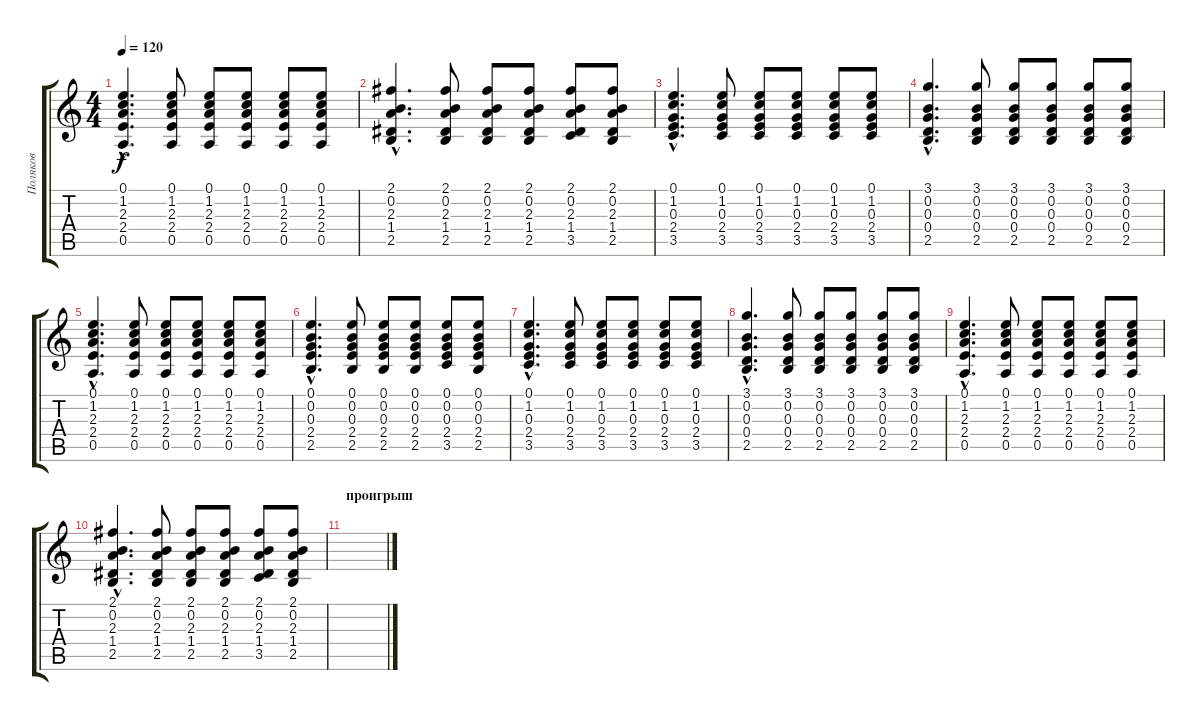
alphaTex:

\track ("Поляков" "Поляков") {instrument acousticguitarnylon}
\staff {score tabs}
\tuning (E4 B3 G3 D3 A2 E2) {hide}
\ts (4 4)
\tempo 120
\clef g2
\ks c
(0.1{hac} 1.2{hac} 2.3{hac} 2.4{hac} 0.5{hac}).4{d dy f} (0.1 1.2 2.3 2.4 0.5).8 (0.1 1.2 2.3 2.4 0.5).8 (0.1 1.2 2.3 2.4 0.5).8 (0.1 1.2 2.3 2.4 0.5).8 (0.1 1.2 2.3 2.4 0.5).8 |
(2.1{hac} 0.2{hac} 2.3{hac} 1.4{hac} 2.5{hac}).4{d} (2.1 0.2 2.3 1.4 2.5).8 (2.1 0.2 2.3 1.4 2.5).8 (2.1 0.2 2.3 1.4 2.5).8 (2.1 0.2 2.3 1.4 3.5).8 (2.1 0.2 2.3 1.4 2.5).8 |
(0.1{hac} 1.2{hac} 0.3{hac} 2.4{hac} 3.5{hac}).4{d} (0.1 1.2 0.3 2.4 3.5).8 (0.1 1.2 0.3 2.4 3.5).8 (0.1 1.2 0.3 2.4 3.5).8 (0.1 1.2 0.3 2.4 3.5).8 (0.1 1.2 0.3 2.4 3.5).8 |
(3.1{hac} 0.2{hac} 0.3{hac} 0.4{hac} 2.5{hac}).4{d} (3.1 0.2 0.3 0.4 2.5).8 (3.1 0.2 0.3 0.4 2.5).8 (3.1 0.2 0.3 0.4 2.5).8 (3.1 0.2 0.3 0.4 2.5).8 (3.1 0.2 0.3 0.4 2.5).8 |
(0.1{hac} 1.2{hac} 2.3{hac} 2.4{hac} 0.5{hac}).4{d} (0.1 1.2 2.3 2.4 0.5).8 (0.1 1.2 2.3 2.4 0.5).8 (0.1 1.2 2.3 2.4 0.5).8 (0.1 1.2 2.3 2.4 0.5).8 (0.1 1.2 2.3 2.4 0.5).8 |
(0.1{hac} 0.2{hac} 0.3{hac} 2.4{hac} 2.5{hac}).4{d} (0.1 0.2 0.3 2.4 2.5).8 (0.1 0.2 0.3 2.4 2.5).8 (0.1 0.2 0.3 2.4 2.5).8 (0.1 0.2 0.3 2.4 3.5).8 (0.1 0.2 0.3 2.4 2.5).8 |
(0.1{hac} 1.2{hac} 0.3{hac} 2.4{hac} 3.5{hac}).4{d} (0.1 1.2 0.3 2.4 3.5).8 (0.1 1.2 0.3 2.4 3.5).8 (0.1 1.2 0.3 2.4 3.5).8 (0.1 1.2 0.3 2.4 3.5).8 (0.1 1.2 0.3 2.4 3.5).8 |
(3.1{hac} 0.2{hac} 0.3{hac} 0.4{hac} 2.5{hac}).4{d} (3.1 0.2 0.3 0.4 2.5).8 (3.1 0.2 0.3 0.4 2.5).8 (3.1 0.2 0.3 0.4 2.5).8 (3.1 0.2 0.3 0.4 2.5).8 (3.1 0.2 0.3 0.4 2.5).8 |
(0.1{hac} 1.2{hac} 2.3{hac} 2.4{hac} 0.5{hac}).4{d} (0.1 1.2 2.3 2.4 0.5).8 (0.1 1.2 2.3 2.4 0.5).8 (0.1 1.2 2.3 2.4 0.5).8 (0.1 1.2 2.3 2.4 0.5).8 (0.1 1.2 2.3 2.4 0.5).8 |
(2.1{hac} 0.2{hac} 2.3{hac} 1.4{hac} 2.5{hac}).4{d} (2.1 0.2 2.3 1.4 2.5).8 (2.1 0.2 2.3 1.4 2.5).8 (2.1 0.2 2.3 1.4 2.5).8 (2.1 0.2 2.3 1.4 3.5).8 (2.1 0.2 2.3 1.4 2.5).8 |
\section ("" "проигрыш")
